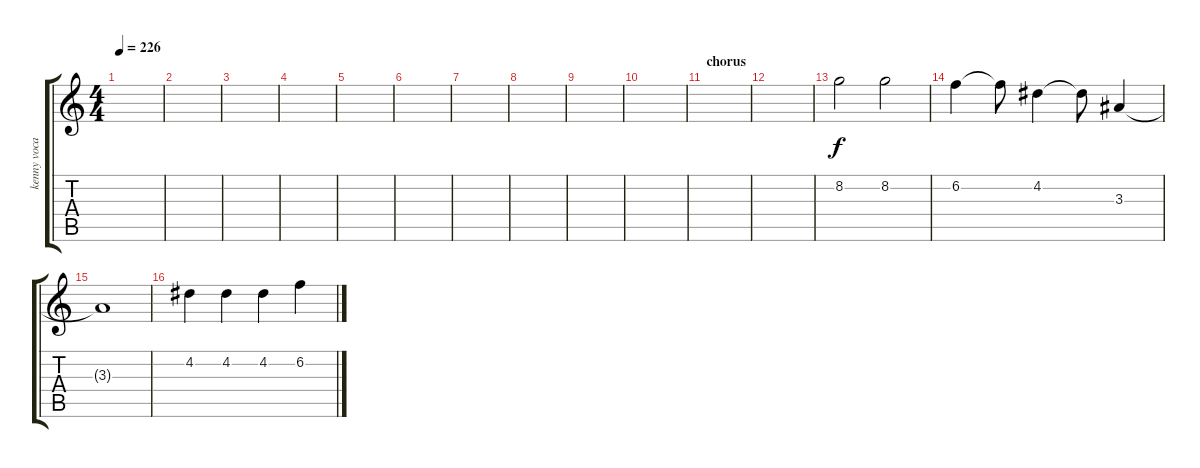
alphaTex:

\track ("kenny vocals" "kenny voca") {instrument electricguitarjazz}
\staff {score tabs}
\tuning (E4 B3 G3 D3 A2 E2) {hide}
\ts (4 4)
\tempo 226
\clef g2
\ks c
|
|
|
|
|
|
|
|
|
|
\section ("" "chorus")
|
|
8.2.2 8.2.2 |
6.2.4 6.2{t}.8 4.2.4 4.2{t}.8 3.3.4 |
3.3{t}.1 |
4.2.4 4.2.4 4.2.4 6.2.4
